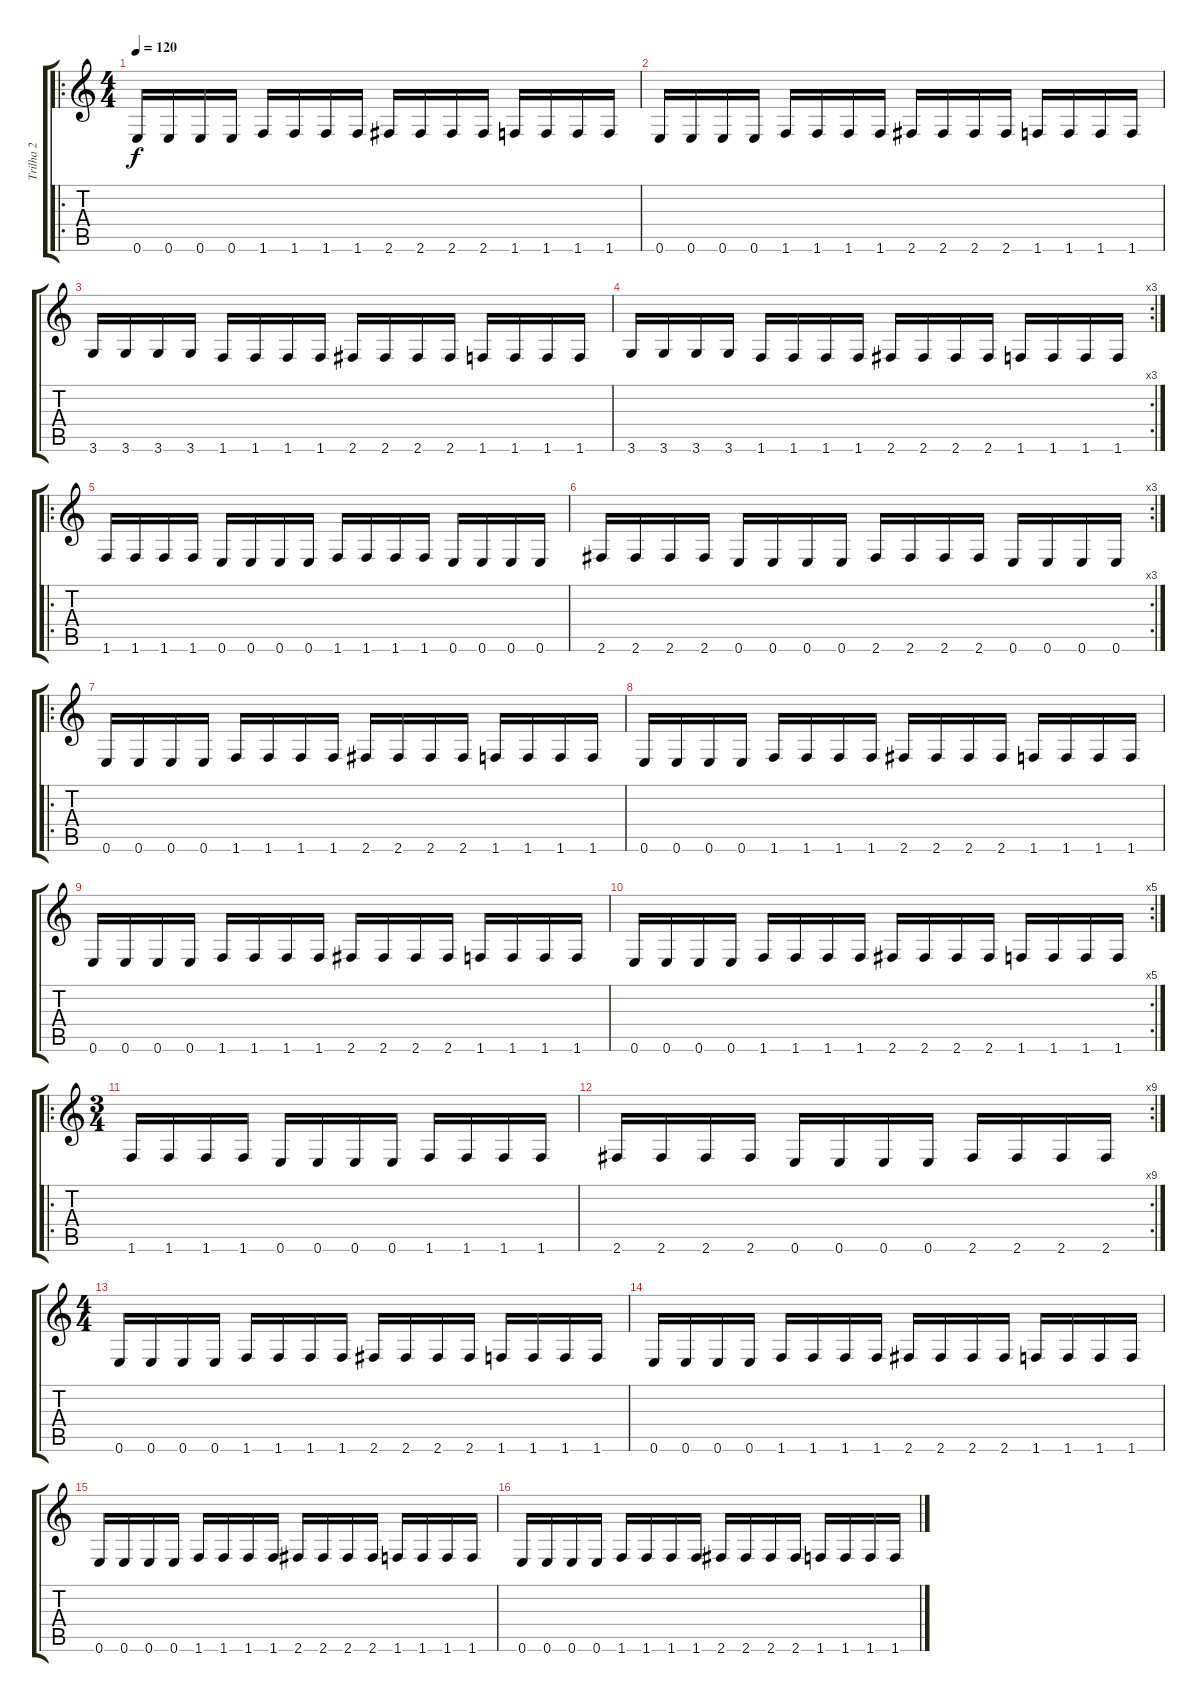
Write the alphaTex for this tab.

\track ("Trilha 2" "Trilha 2") {instrument acousticbass}
\staff {score tabs}
\tuning (E4 B3 G3 D3 A2 E2) {hide}
\ro
\ts (4 4)
\tempo 120
\clef g2
\ks c
0.6.16{dy f instrument acousticbass} 0.6.16 0.6.16 0.6.16 1.6.16 1.6.16 1.6.16 1.6.16 2.6.16 2.6.16 2.6.16 2.6.16 1.6.16 1.6.16 1.6.16 1.6.16 |
0.6.16 0.6.16 0.6.16 0.6.16 1.6.16 1.6.16 1.6.16 1.6.16 2.6.16 2.6.16 2.6.16 2.6.16 1.6.16 1.6.16 1.6.16 1.6.16 |
3.6.16 3.6.16 3.6.16 3.6.16 1.6.16 1.6.16 1.6.16 1.6.16 2.6.16 2.6.16 2.6.16 2.6.16 1.6.16 1.6.16 1.6.16 1.6.16 |
\rc 3
3.6.16 3.6.16 3.6.16 3.6.16 1.6.16 1.6.16 1.6.16 1.6.16 2.6.16 2.6.16 2.6.16 2.6.16 1.6.16 1.6.16 1.6.16 1.6.16 |
\ro
1.6.16 1.6.16 1.6.16 1.6.16 0.6.16 0.6.16 0.6.16 0.6.16 1.6.16 1.6.16 1.6.16 1.6.16 0.6.16 0.6.16 0.6.16 0.6.16 |
\rc 3
2.6.16 2.6.16 2.6.16 2.6.16 0.6.16 0.6.16 0.6.16 0.6.16 2.6.16 2.6.16 2.6.16 2.6.16 0.6.16 0.6.16 0.6.16 0.6.16 |
\ro
0.6.16 0.6.16 0.6.16 0.6.16 1.6.16 1.6.16 1.6.16 1.6.16 2.6.16 2.6.16 2.6.16 2.6.16 1.6.16 1.6.16 1.6.16 1.6.16 |
0.6.16 0.6.16 0.6.16 0.6.16 1.6.16 1.6.16 1.6.16 1.6.16 2.6.16 2.6.16 2.6.16 2.6.16 1.6.16 1.6.16 1.6.16 1.6.16 |
0.6.16 0.6.16 0.6.16 0.6.16 1.6.16 1.6.16 1.6.16 1.6.16 2.6.16 2.6.16 2.6.16 2.6.16 1.6.16 1.6.16 1.6.16 1.6.16 |
\rc 5
0.6.16 0.6.16 0.6.16 0.6.16 1.6.16 1.6.16 1.6.16 1.6.16 2.6.16 2.6.16 2.6.16 2.6.16 1.6.16 1.6.16 1.6.16 1.6.16 |
\ro
\ts (3 4)
1.6.16 1.6.16 1.6.16 1.6.16 0.6.16 0.6.16 0.6.16 0.6.16 1.6.16 1.6.16 1.6.16 1.6.16 |
\rc 9
2.6.16 2.6.16 2.6.16 2.6.16 0.6.16 0.6.16 0.6.16 0.6.16 2.6.16 2.6.16 2.6.16 2.6.16 |
\ts (4 4)
0.6.16 0.6.16 0.6.16 0.6.16 1.6.16 1.6.16 1.6.16 1.6.16 2.6.16 2.6.16 2.6.16 2.6.16 1.6.16 1.6.16 1.6.16 1.6.16 |
0.6.16 0.6.16 0.6.16 0.6.16 1.6.16 1.6.16 1.6.16 1.6.16 2.6.16 2.6.16 2.6.16 2.6.16 1.6.16 1.6.16 1.6.16 1.6.16 |
0.6.16 0.6.16 0.6.16 0.6.16 1.6.16 1.6.16 1.6.16 1.6.16 2.6.16 2.6.16 2.6.16 2.6.16 1.6.16 1.6.16 1.6.16 1.6.16 |
0.6.16 0.6.16 0.6.16 0.6.16 1.6.16 1.6.16 1.6.16 1.6.16 2.6.16 2.6.16 2.6.16 2.6.16 1.6.16 1.6.16 1.6.16 1.6.16
